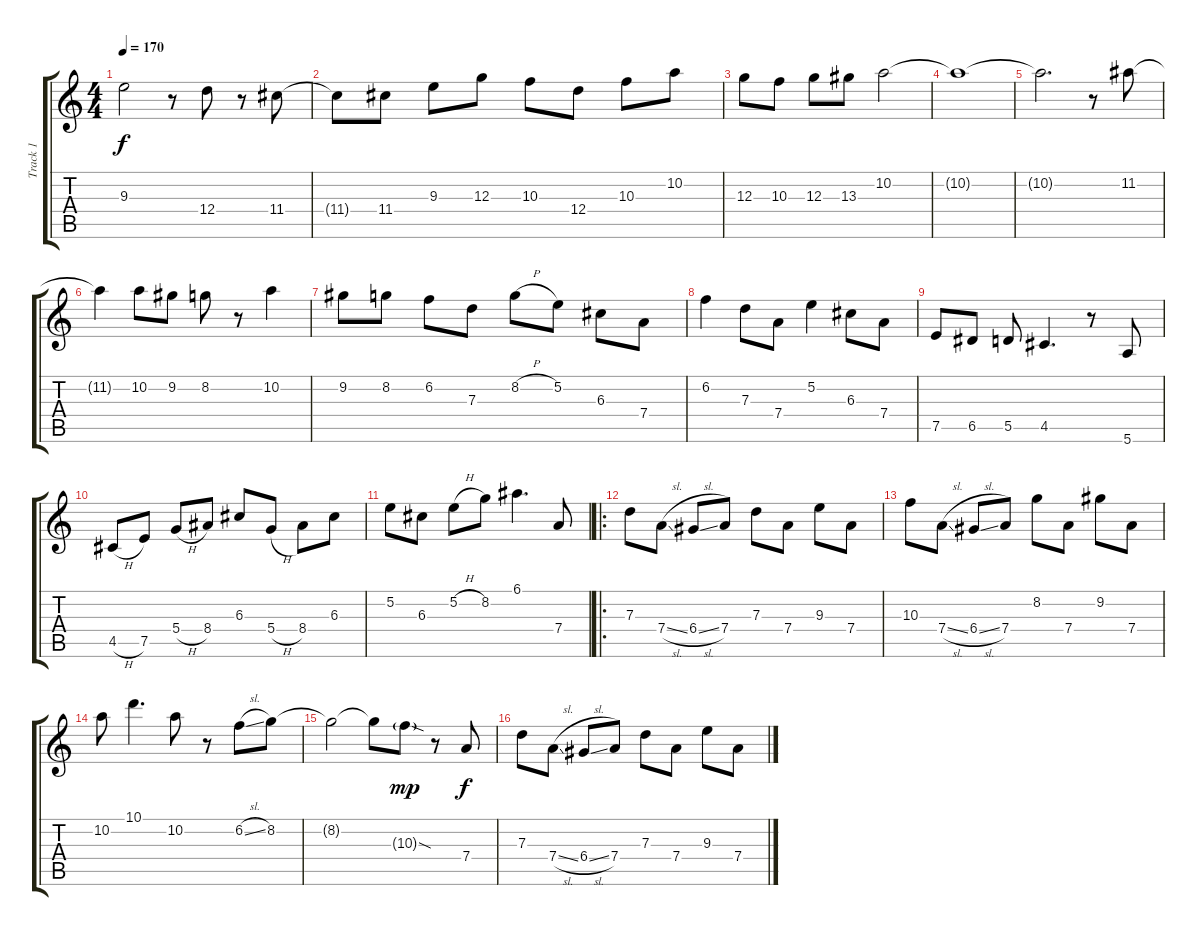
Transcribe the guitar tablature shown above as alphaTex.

\track ("Track 1" "Track 1") {instrument electricguitarjazz}
\staff {score tabs}
\tuning (E4 B3 G3 D3 A2 E2) {hide}
\ts (4 4)
\tempo 170
\clef g2
\ks c
9.3{t}.2{dy f} r.8 12.4.8 r.8 11.4.8 |
11.4{t}.8 11.4.8 9.3.8 12.3.8 10.3.8 12.4.8 10.3.8 10.2.8 |
12.3.8 10.3.8 12.3.8 13.3.8 10.2.2 |
10.2{t}.1 |
10.2{t}.2{d} r.8 11.2.8 |
11.2{t}.4 10.2.8 9.2.8 8.2.8 r.8 10.2.4 |
9.2.8 8.2.8 6.2.8 7.3.8 8.2{h}.8 5.2.8 6.3.8 7.4.8 |
6.2.4 7.3.8 7.4.8 5.2.4 6.3.8 7.4.8 |
7.5.8 6.5.8 5.5.8 4.5.4{d} r.8 5.6.8 |
4.5{h}.8 7.5.8 5.4{h}.8 8.4.8 6.3.8 5.4{h}.8 8.4.8 6.3.8 |
5.2.8 6.3.8 5.2{h}.8 8.2.8 6.1.4{d} 7.4.8 |
\ro
7.3.8 7.4{sl}.8 6.4{sl}.8 7.4.8 7.3.8 7.4.8 9.3.8 7.4.8 |
10.3.8 7.4{sl}.8 6.4{sl}.8 7.4.8 8.2.8 7.4.8 9.2.8 7.4.8 |
10.2.8 10.1.4{d} 10.2.8 r.8 6.2{sl}.8 8.2.8 |
8.2{t}.2 8.2{t}.8 10.3{sod g}.8{dy mp} r.8 7.4.8{dy f} |
7.3.8 7.4{sl}.8 6.4{sl}.8 7.4.8 7.3.8 7.4.8 9.3.8 7.4.8
